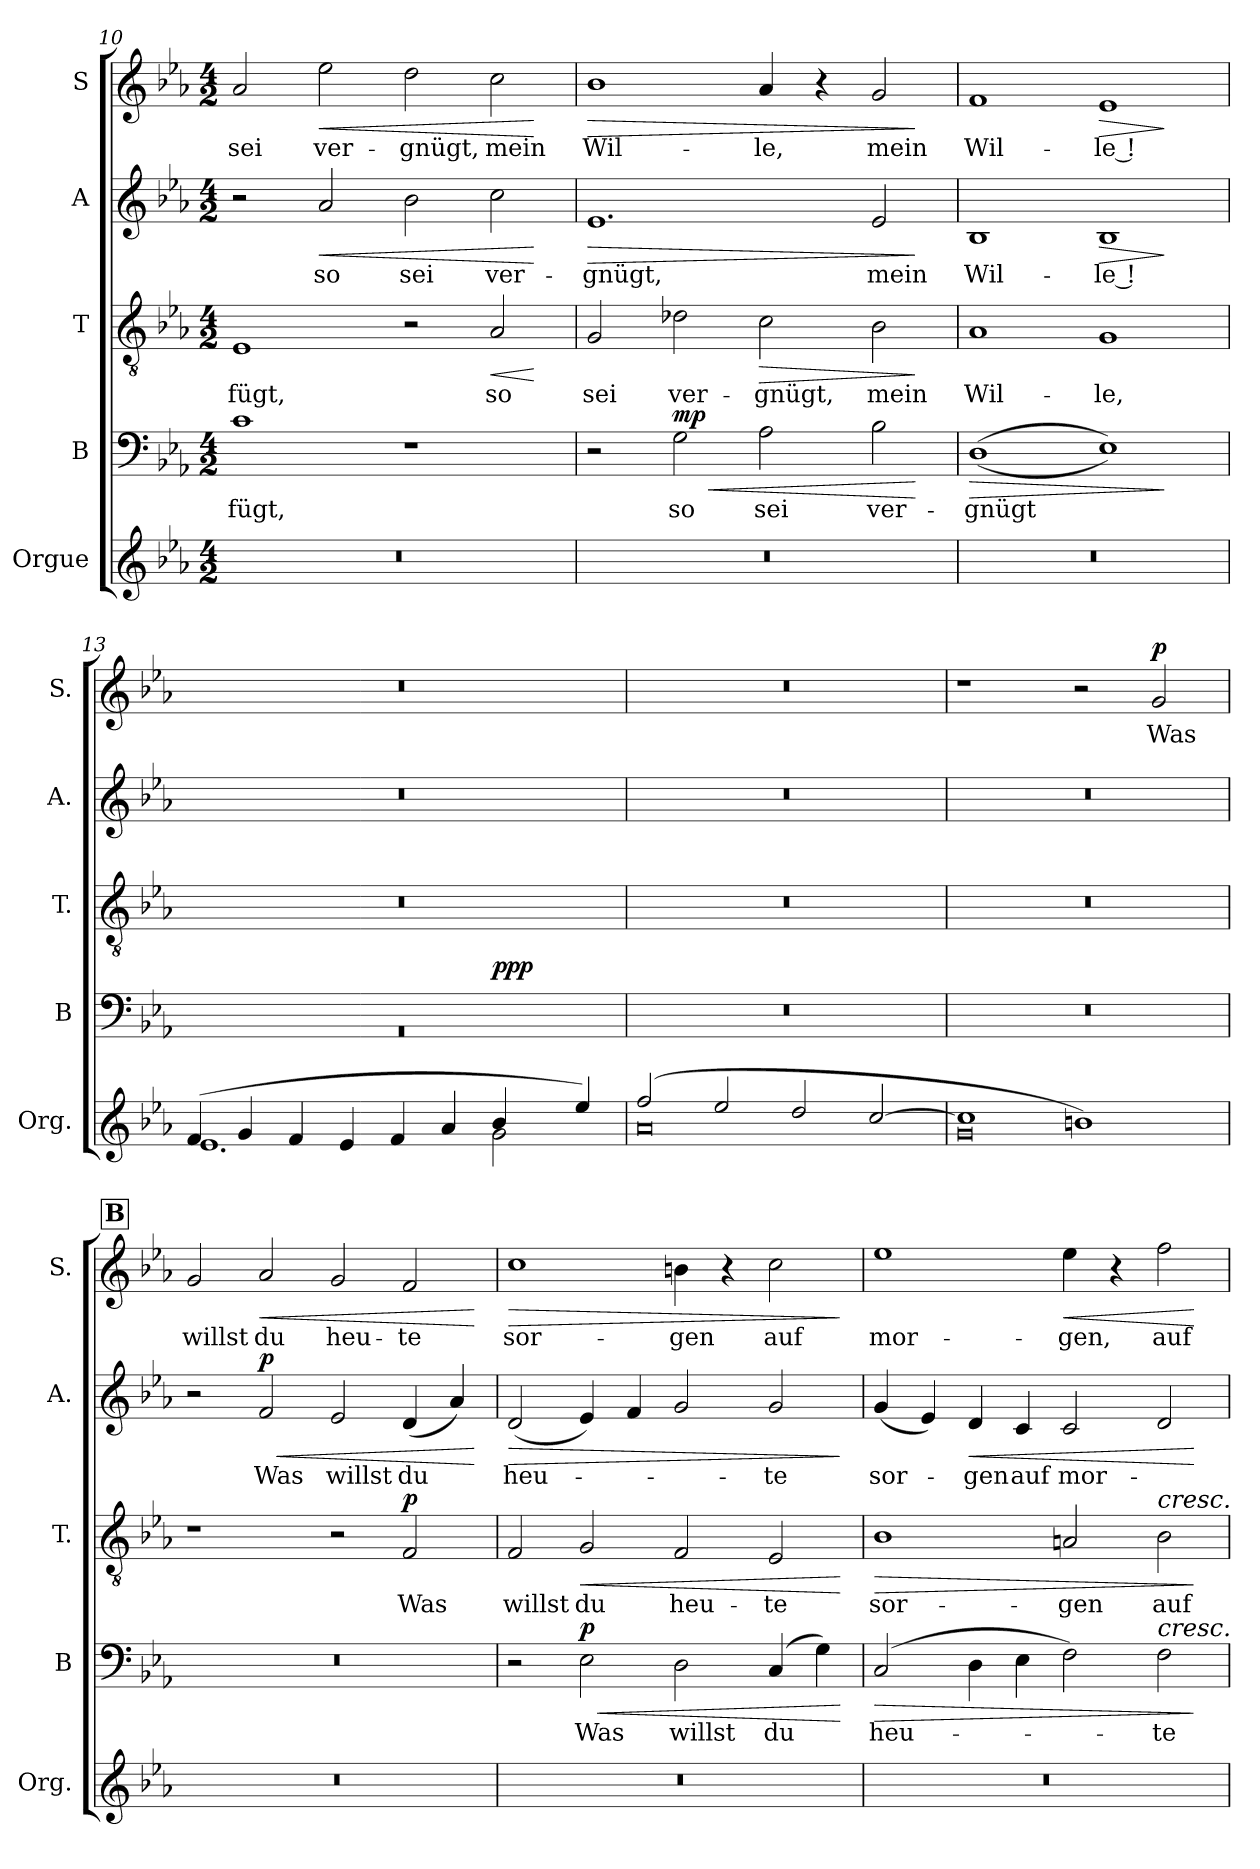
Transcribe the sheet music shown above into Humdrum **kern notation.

**kern	**kern	**text	**dynam	**kern	**text	**dynam	**kern	**text	**dynam	**kern	**text	**dynam
*part5	*part4	*part4	*part4	*part3	*part3	*part3	*part2	*part2	*part2	*part1	*part1	*part1
*staff5	*staff4	*staff4	*staff4	*staff3	*staff3	*staff3	*staff2	*staff2	*staff2	*staff1	*staff1	*staff1
*I"Orgue	*I"B	*	*	*I"T	*	*	*I"A	*	*	*I"S	*	*
*I'Org.	*I'B	*	*	*I'T.	*	*	*I'A.	*	*	*I'S.	*	*
*clefG2	*clefF4	*	*	*clefGv2	*	*	*clefG2	*	*	*clefG2	*	*
*k[b-e-a-]	*k[b-e-a-]	*	*	*k[b-e-a-]	*	*	*k[b-e-a-]	*	*	*k[b-e-a-]	*	*
*M4/2	*M4/2	*	*	*M4/2	*	*	*M4/2	*	*	*M4/2	*	*
=10	=10	=10	=10	=10	=10	=10	=10	=10	=10	=10	=10	=10
!	!	!LO:LY:b	!	!	!LO:LY:b	!	!	!	!	!	!LO:LY:b	!
0r	1c	fügt,	.	1E-	fügt,	.	2r	.	.	2a-/	sei	.
!	!	!	!	!	!	!	!	!LO:LY:b	!LO:HP:b	!	!LO:LY:b	!LO:HP:b
.	.	.	.	.	.	.	2a-/	so	<	2ee-\	ver-	<
!	!	!	!	!	!	!	!	!LO:LY:b	!	!	!LO:LY:b	!
.	1r	.	.	2r	.	.	2b-\	sei	.	2dd\	-gnügt,	.
!	!	!	!	!	!LO:LY:b	!LO:HP:b	!	!LO:LY:b	!	!	!LO:LY:b	!
.	.	.	.	2A-/	so	<	2cc\	ver-	.	2cc\	mein	.
.	.	.	.	.	.	[	.	.	[	.	.	[
=11	=11	=11	=11	=11	=11	=11	=11	=11	=11	=11	=11	=11
!	!	!	!	!	!LO:LY:b	!	!	!LO:LY:b	!LO:HP:b	!	!LO:LY:b	!LO:HP:b
0r	2r	.	.	2G/	sei	.	1.e-	-gnügt,	>	1b-	Wil-	>
!	!	!LO:LY:b	!LO:HP:b	!	!LO:LY:b	!	!	!	!	!	!	!
!	!	!	!LO:DY:n=1:b	!	!	!	!	!	!	!	!	!
.	2G\	so	< mp	2d-X\	ver-	.	.	.	.	.	.	.
!	!	!LO:LY:b	!	!	!LO:LY:b	!LO:HP:b	!	!	!	!	!LO:LY:b	!
.	2A-\	sei	.	2c\	-gnügt,	>	.	.	.	4a-/	-le,	.
.	.	.	.	.	.	.	.	.	.	4r	.	.
!	!	!LO:LY:b	!	!	!LO:LY:b	!	!	!LO:LY:b	!	!	!LO:LY:b	!
.	2B-\	ver-	.	2B-\	mein	.	2e-/	mein	.	2g/	mein	.
.	.	.	[	.	.	]	.	.	]	.	.	]
=12	=12	=12	=12	=12	=12	=12	=12	=12	=12	=12	=12	=12
!	!	!LO:LY:b	!LO:HP:b	!	!LO:LY:b	!	!	!LO:LY:b	!	!	!LO:LY:b	!
0r	(>(>1D	-gnügt	>	1A-	Wil-	.	1B-	Wil-	.	1f	Wil-	.
!	!	!	!	!	!LO:LY:b	!	!	!LO:LY:b	!LO:HP:b	!	!LO:LY:b	!LO:HP:b
.	1E-))	.	.	1G	-le,	.	1B-	-le !	>	1e-	-le !	>
.	.	.	]	.	.	.	.	.	]	.	.	]
!!LO:LB:g=z
=13	=13	=13	=13	=13	=13	=13	=13	=13	=13	=13	=13	=13
*^	*^	*	*	*	*	*	*	*	*	*	*	*
(>4f/	1.e-	0rBB	1ryy	.	.	0r	.	.	0r	.	.	0r	.	.
4g/	.	.	.	.	.	.	.	.	.	.	.	.	.	.
4f/	.	.	.	.	.	.	.	.	.	.	.	.	.	.
4e-/	.	.	.	.	.	.	.	.	.	.	.	.	.	.
4f/	.	.	2ryy	.	.	.	.	.	.	.	.	.	.	.
4a-/	.	.	.	.	.	.	.	.	.	.	.	.	.	.
!	!	!	!	!	!LO:DY:a	!	!	!	!	!	!	!	!	!
4b-/	2g\	.	32B-\yy	.	ppp	.	.	.	.	.	.	.	.	.
.	.	.	32ryy	.	.	.	.	.	.	.	.	.	.	.
.	.	.	16ryy	.	.	.	.	.	.	.	.	.	.	.
.	.	.	8ryy	.	.	.	.	.	.	.	.	.	.	.
4ee-/)	.	.	4ryy	.	.	.	.	.	.	.	.	.	.	.
*	*	*v	*v	*	*	*	*	*	*	*	*	*	*	*
=14	=14	=14	=14	=14	=14	=14	=14	=14	=14	=14	=14	=14	=14
(>2ff/	0a-	0r	.	.	0r	.	.	0r	.	.	0r	.	.
2ee-/	.	.	.	.	.	.	.	.	.	.	.	.	.
2dd/	.	.	.	.	.	.	.	.	.	.	.	.	.
[2cc/	.	.	.	.	.	.	.	.	.	.	.	.	.
=15	=15	=15	=15	=15	=15	=15	=15	=15	=15	=15	=15	=15	=15
1cc]	0g	0r	.	.	0r	.	.	0r	.	.	1r	.	.
1bn)	.	.	.	.	.	.	.	.	.	.	2r	.	.
!	!	!	!	!	!	!	!	!	!	!	!	!LO:LY:b	!LO:DY:a
.	.	.	.	.	.	.	.	.	.	.	2g/	Was	p
*v	*v	*	*	*	*	*	*	*	*	*	*	*	*
!!LO:REH:place=s1:a:B:fs=18:t=B
=16	=16	=16	=16	=16	=16	=16	=16	=16	=16	=16	=16	=16
!	!	!	!	!	!	!	!	!	!	!	!LO:LY:b	!
0r	0r	.	.	1r	.	.	2r	.	.	2g/	willst	.
!	!	!	!	!	!	!	!	!LO:LY:b	!LO:HP:b	!	!LO:LY:b	!LO:HP:b
!	!	!	!	!	!	!	!	!	!LO:DY:n=1:a	!	!	!
.	.	.	.	.	.	.	2f/	Was	< p	2a-/	du	<
!	!	!	!	!	!	!	!	!LO:LY:b	!	!	!LO:LY:b	!
.	.	.	.	2r	.	.	2e-/	willst	.	2g/	heu-	.
!	!	!	!	!	!LO:LY:b	!LO:DY:a	!	!LO:LY:b	!	!	!LO:LY:b	!
.	.	.	.	2F/	Was	p	(<4d/	du	.	2f/	-te	.
.	.	.	.	.	.	.	4a-/)	.	.	.	.	.
.	.	.	.	.	.	.	.	.	[	.	.	[
!!LO:PB:g=z
=17	=17	=17	=17	=17	=17	=17	=17	=17	=17	=17	=17	=17
!	!	!	!	!	!LO:LY:b	!	!	!LO:LY:b	!LO:HP:b	!	!LO:LY:b	!LO:HP:b
0r	2r	.	.	2F/	willst	.	(<2d/	heu-	>	1cc	sor-	>
!	!	!LO:LY:b	!LO:HP:b	!	!LO:LY:b	!LO:HP:b	!	!	!	!	!	!
!	!	!	!LO:DY:n=1:a	!	!	!	!	!	!	!	!	!
.	2E-\	Was	< p	2G/	du	<	4e-/)	.	.	.	.	.
.	.	.	.	.	.	.	4f/	.	.	.	.	.
!	!	!LO:LY:b	!	!	!LO:LY:b	!	!	!	!	!	!LO:LY:b	!
.	2D\	willst	.	2F/	heu-	.	2g/	.	.	4bn\	-gen	.
.	.	.	.	.	.	.	.	.	.	4r	.	.
!	!	!LO:LY:b	!	!	!LO:LY:b	!	!	!LO:LY:b	!	!	!LO:LY:b	!
.	(>4C/	du	.	2E-/	-te	.	2g/	te	.	2cc\	auf	.
.	4G\)	.	.	.	.	.	.	.	.	.	.	.
.	.	.	[	.	.	[	.	.	]	.	.	]
=18	=18	=18	=18	=18	=18	=18	=18	=18	=18	=18	=18	=18
!	!	!LO:LY:b	!LO:HP:b	!	!LO:LY:b	!LO:HP:b	!	!LO:LY:b	!	!	!LO:LY:b	!
0r	(>2C/	heu-	>	1B-	sor-	>	(<4g/	sor-	.	1ee-	mor-	.
.	.	.	.	.	.	.	4e-/)	.	.	.	.	.
!	!	!	!	!	!	!	!	!LO:LY:b	!LO:HP:b	!	!	!
.	4D\	.	.	.	.	.	4d/	-gen	<	.	.	.
!	!	!	!	!	!	!	!	!LO:LY:b	!	!	!	!
.	4E-\	.	.	.	.	.	4c/	auf	.	.	.	.
!	!	!	!	!	!LO:LY:b	!	!	!LO:LY:b	!	!	!LO:LY:b	!LO:HP:b
.	2F\)	.	.	2An/	-gen	.	2c/	mor-	.	4ee-\	-gen,	<
.	.	.	.	.	.	.	.	.	.	4r	.	.
!	!	!	!	!LO:TX:a:i:t=cresc.	!	!	!	!	!	!	!	!
!	!LO:TX:a:i:t=cresc.	!	!	!	!	!	!	!	!	!	!	!
!	!	!LO:LY:b	!	!	!LO:LY:b	!	!	!	!	!	!LO:LY:b	!
.	2F\	-te	.	2B-\	auf	.	2d/	.	.	2ff\	auf	.
.	.	.	]	.	.	]	.	.	[	.	.	[
=	=	=	=	=	=	=	=	=	=	=	=	=
*-	*-	*-	*-	*-	*-	*-	*-	*-	*-	*-	*-	*-
